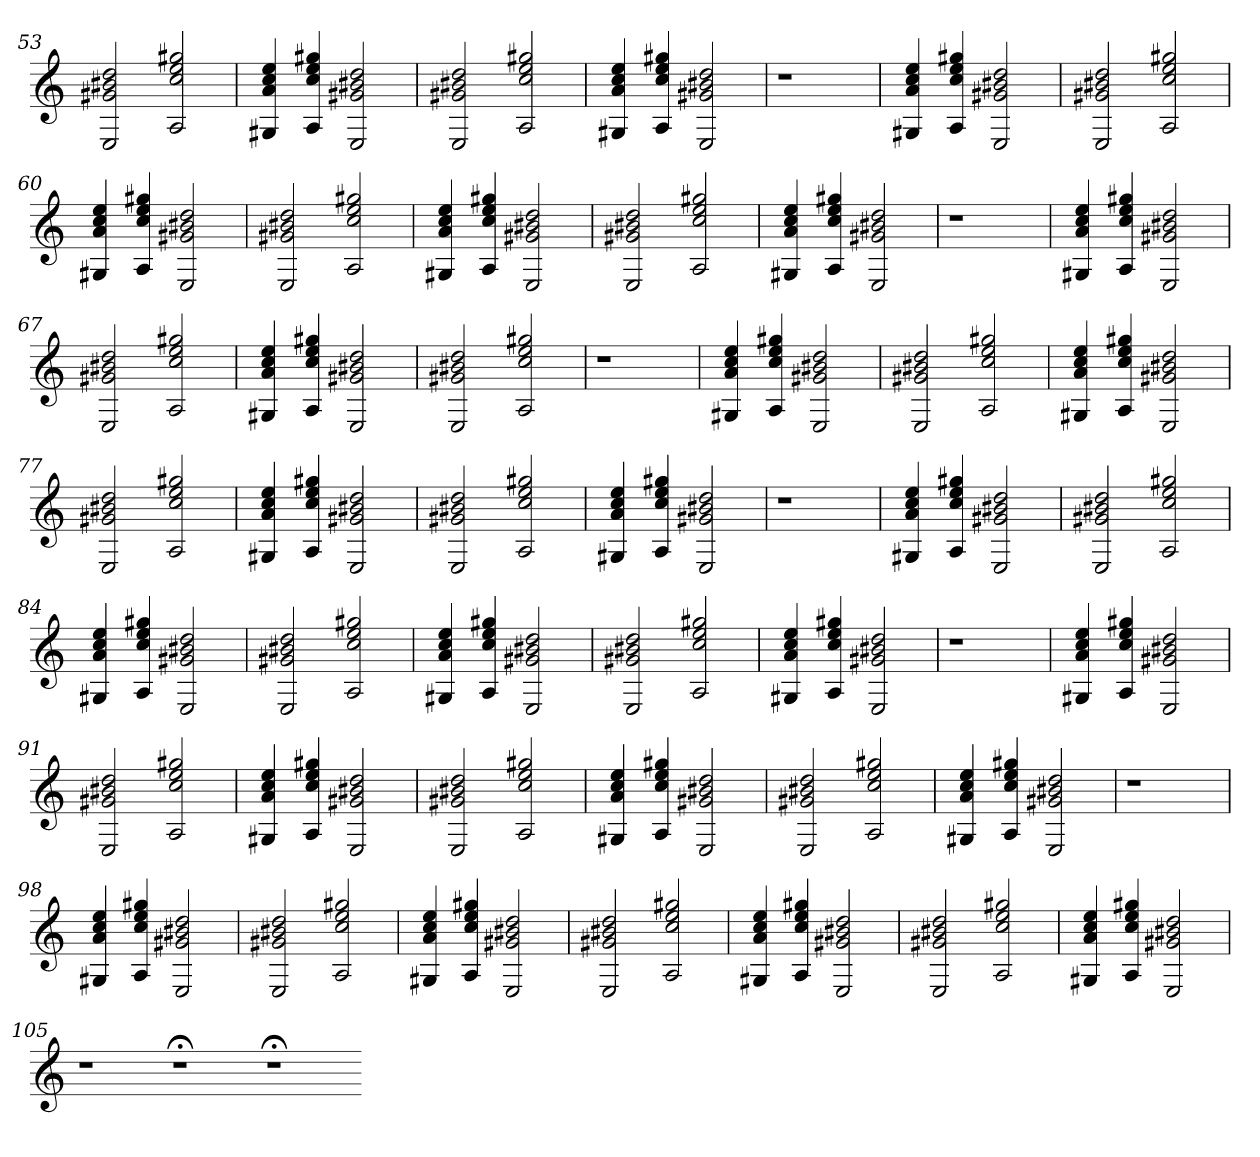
**kern
*part1
*staff1
=53
2E 2g#X 2b#X 2dd
2A 2cc 2ee 2gg#X
=54
4G#X 4a 4cc 4ee
4A 4cc 4ee 4gg#X
2E 2g#X 2b#X 2dd
=55
2E 2g#X 2b#X 2dd
2A 2cc 2ee 2gg#X
=56
4G#X 4a 4cc 4ee
4A 4cc 4ee 4gg#X
2E 2g#X 2b#X 2dd
=57
1r
=58
4G#X 4a 4cc 4ee
4A 4cc 4ee 4gg#X
2E 2g#X 2b#X 2dd
=59
2E 2g#X 2b#X 2dd
2A 2cc 2ee 2gg#X
=60
4G#X 4a 4cc 4ee
4A 4cc 4ee 4gg#X
2E 2g#X 2b#X 2dd
=61
2E 2g#X 2b#X 2dd
2A 2cc 2ee 2gg#X
=62
4G#X 4a 4cc 4ee
4A 4cc 4ee 4gg#X
2E 2g#X 2b#X 2dd
=63
2E 2g#X 2b#X 2dd
2A 2cc 2ee 2gg#X
=64
4G#X 4a 4cc 4ee
4A 4cc 4ee 4gg#X
2E 2g#X 2b#X 2dd
=65
1r
=66
4G#X 4a 4cc 4ee
4A 4cc 4ee 4gg#X
2E 2g#X 2b#X 2dd
=67
2E 2g#X 2b#X 2dd
2A 2cc 2ee 2gg#X
=68
4G#X 4a 4cc 4ee
4A 4cc 4ee 4gg#X
2E 2g#X 2b#X 2dd
=69
2E 2g#X 2b#X 2dd
2A 2cc 2ee 2gg#X
=70
1r
=71
1r
=72
1r
=73
1r
=74
4G#X 4a 4cc 4ee
4A 4cc 4ee 4gg#X
2E 2g#X 2b#X 2dd
=75
2E 2g#X 2b#X 2dd
2A 2cc 2ee 2gg#X
=76
4G#X 4a 4cc 4ee
4A 4cc 4ee 4gg#X
2E 2g#X 2b#X 2dd
=77
2E 2g#X 2b#X 2dd
2A 2cc 2ee 2gg#X
=78
4G#X 4a 4cc 4ee
4A 4cc 4ee 4gg#X
2E 2g#X 2b#X 2dd
=79
2E 2g#X 2b#X 2dd
2A 2cc 2ee 2gg#X
=80
4G#X 4a 4cc 4ee
4A 4cc 4ee 4gg#X
2E 2g#X 2b#X 2dd
=81
1r
=82
4G#X 4a 4cc 4ee
4A 4cc 4ee 4gg#X
2E 2g#X 2b#X 2dd
=83
2E 2g#X 2b#X 2dd
2A 2cc 2ee 2gg#X
=84
4G#X 4a 4cc 4ee
4A 4cc 4ee 4gg#X
2E 2g#X 2b#X 2dd
=85
2E 2g#X 2b#X 2dd
2A 2cc 2ee 2gg#X
=86
4G#X 4a 4cc 4ee
4A 4cc 4ee 4gg#X
2E 2g#X 2b#X 2dd
=87
2E 2g#X 2b#X 2dd
2A 2cc 2ee 2gg#X
=88
4G#X 4a 4cc 4ee
4A 4cc 4ee 4gg#X
2E 2g#X 2b#X 2dd
=89
1r
=90
4G#X 4a 4cc 4ee
4A 4cc 4ee 4gg#X
2E 2g#X 2b#X 2dd
=91
2E 2g#X 2b#X 2dd
2A 2cc 2ee 2gg#X
=92
4G#X 4a 4cc 4ee
4A 4cc 4ee 4gg#X
2E 2g#X 2b#X 2dd
=93
2E 2g#X 2b#X 2dd
2A 2cc 2ee 2gg#X
=94
4G#X 4a 4cc 4ee
4A 4cc 4ee 4gg#X
2E 2g#X 2b#X 2dd
=95
2E 2g#X 2b#X 2dd
2A 2cc 2ee 2gg#X
=96
4G#X 4a 4cc 4ee
4A 4cc 4ee 4gg#X
2E 2g#X 2b#X 2dd
=97
1r
=98
4G#X 4a 4cc 4ee
4A 4cc 4ee 4gg#X
2E 2g#X 2b#X 2dd
=99
2E 2g#X 2b#X 2dd
2A 2cc 2ee 2gg#X
=100
4G#X 4a 4cc 4ee
4A 4cc 4ee 4gg#X
2E 2g#X 2b#X 2dd
=101
2E 2g#X 2b#X 2dd
2A 2cc 2ee 2gg#X
=102
4G#X 4a 4cc 4ee
4A 4cc 4ee 4gg#X
2E 2g#X 2b#X 2dd
=103
2E 2g#X 2b#X 2dd
2A 2cc 2ee 2gg#X
=104
4G#X 4a 4cc 4ee
4A 4cc 4ee 4gg#X
2E 2g#X 2b#X 2dd
=105
1r
1r;<
1r;<
=-
*-
